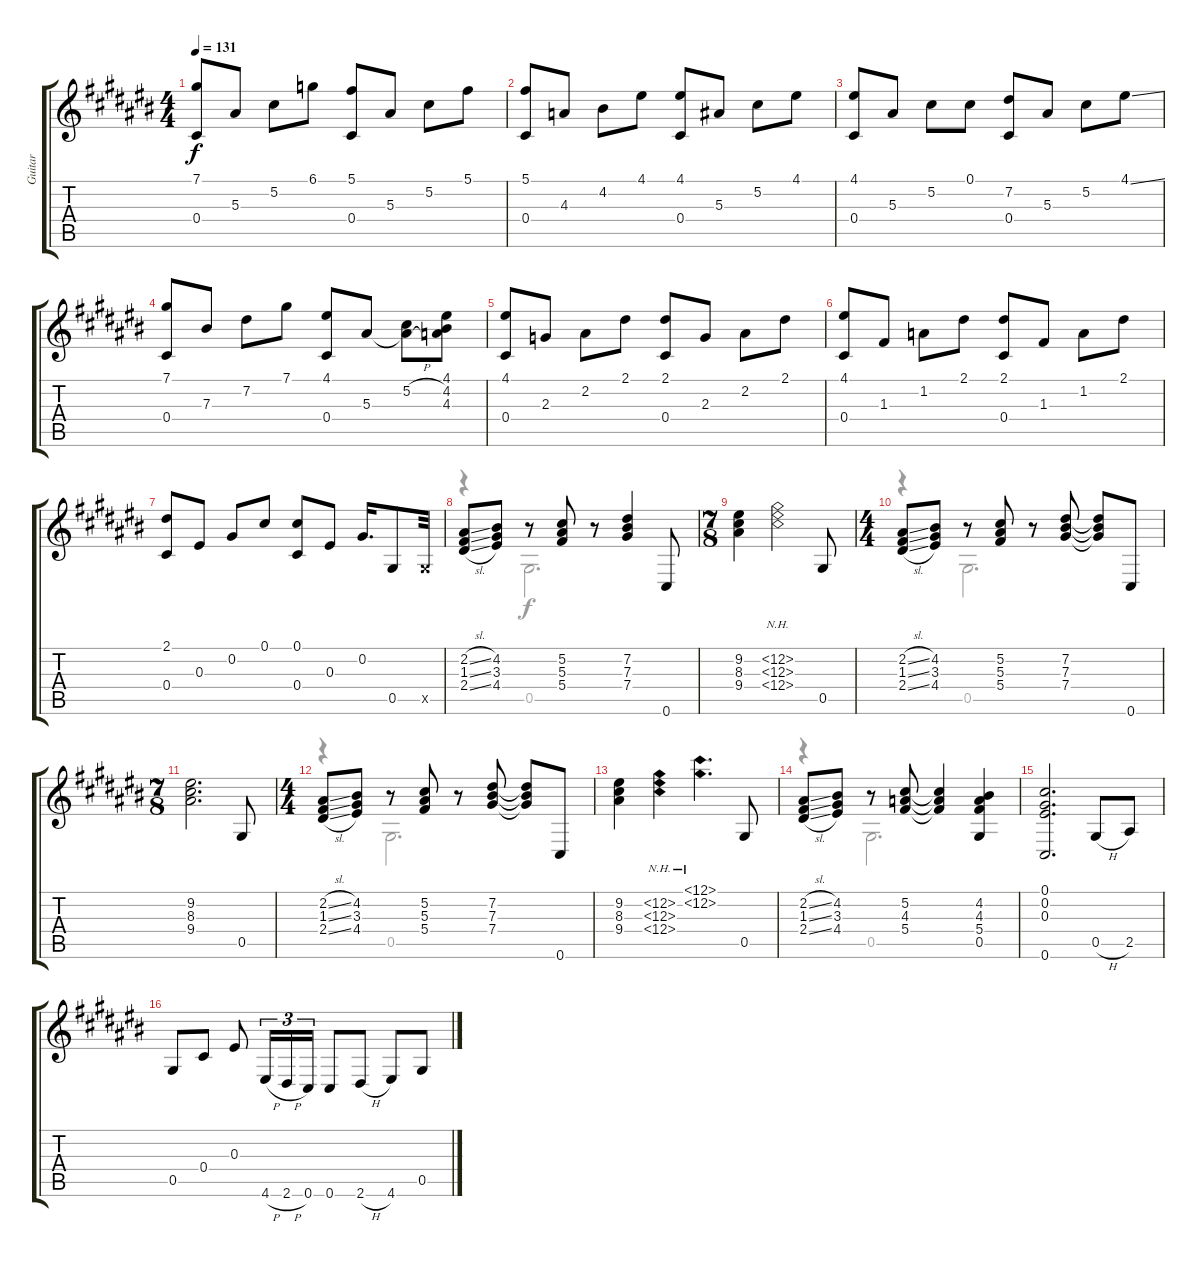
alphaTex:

\track ("Guitar" "Guitar") {instrument acousticguitarsteel}
\staff {score tabs}
\tuning (Db4 Ab3 F3 Db3 Ab2 Db2) {hide}
\voice
\ts (4 4)
\tempo 131
\clef g2
\ks c#
(7.1 0.4).8{dy f} 5.3.8 5.2.8 6.1.8 (5.1 0.4).8 5.3.8 5.2.8 5.1.8 |
(5.1 0.4).8 4.3.8 4.2.8 4.1.8 (4.1 0.4).8 5.3.8 5.2.8 4.1.8 |
(4.1 0.4).8 5.3.8 5.2.8 0.1.8 (7.2 0.4).8 5.3.8 5.2.8 4.1{ss}.8 |
(7.1 0.4).8 7.3.8 7.2.8 7.1.8 (4.1 0.4).8 5.3.8 (5.2{h} 5.3{h t}).8 (4.1 4.2 4.3).8 |
(4.1 0.4).8 2.3.8 2.2.8 2.1.8 (2.1 0.4).8 2.3.8 2.2.8 2.1.8 |
(4.1 0.4).8 1.3.8 1.2.8 2.1.8 (2.1 0.4).8 1.3.8 1.2.8 2.1.8 |
(2.1 0.4).8 0.3.8 0.2.8 0.1.8 (0.1 0.4).8 0.3.8 0.2.16{d} 0.5.8 0.5{x}.32 |
(2.2{sl} 1.3{sl} 2.4{sl}).8 (4.2 3.3 4.4).8 r.8 (5.2 5.3 5.4).8 r.8 (7.2 7.3 7.4).4 0.6.8 |
\ts (7 8)
(9.2 8.3 9.4).4 (12.2{nh} 12.3{nh} 12.4{nh}).2 0.5.8 |
\ts (4 4)
(2.2{sl} 1.3{sl} 2.4{sl}).8 (4.2 3.3 4.4).8 r.8 (5.2 5.3 5.4).8 r.8 (7.2 7.3 7.4).8 (7.2{t} 7.3{t} 7.4{t}).8 0.6.8 |
\ts (7 8)
(9.2 8.3 9.4).2{d} 0.5.8 |
\ts (4 4)
(2.2{sl} 1.3{sl} 2.4{sl}).8 (4.2 3.3 4.4).8 r.8 (5.2 5.3 5.4).8 r.8 (7.2 7.3 7.4).8 (7.2{t} 7.3{t} 7.4{t}).8 0.6.8 |
(9.2 8.3 9.4).4 (12.2{nh} 12.3{nh} 12.4{nh}).4 (12.1{nh} 12.2{nh}).4{d} 0.5.8 |
(2.2{sl} 1.3{sl} 2.4{sl}).8 (4.2 3.3 4.4).8 r.8 (5.2 4.3 5.4).8 (5.2{t} 4.3{t} 5.4{t}).4 (4.2 4.3 5.4 0.5).4 |
(0.1 0.2 0.3 0.6).2{d} 0.5{h}.8 2.5.8 |
0.5.8 0.4.8 0.3.8 4.6{h}.16{tu (3 2)} 2.6{h}.16{tu (3 2)} 0.6.16{tu (3 2)} 0.6.8 2.6{h}.8 4.6.8 0.5.8
\voice
\clef g2
\ottava regular
\simile none
\ks c#
|
|
|
|
|
|
|
r.4 0.5.2{d} |
|
r.4 0.5.2{d} |
|
r.4 0.5.2{d} |
|
r.4 0.5.2{d} |
|
